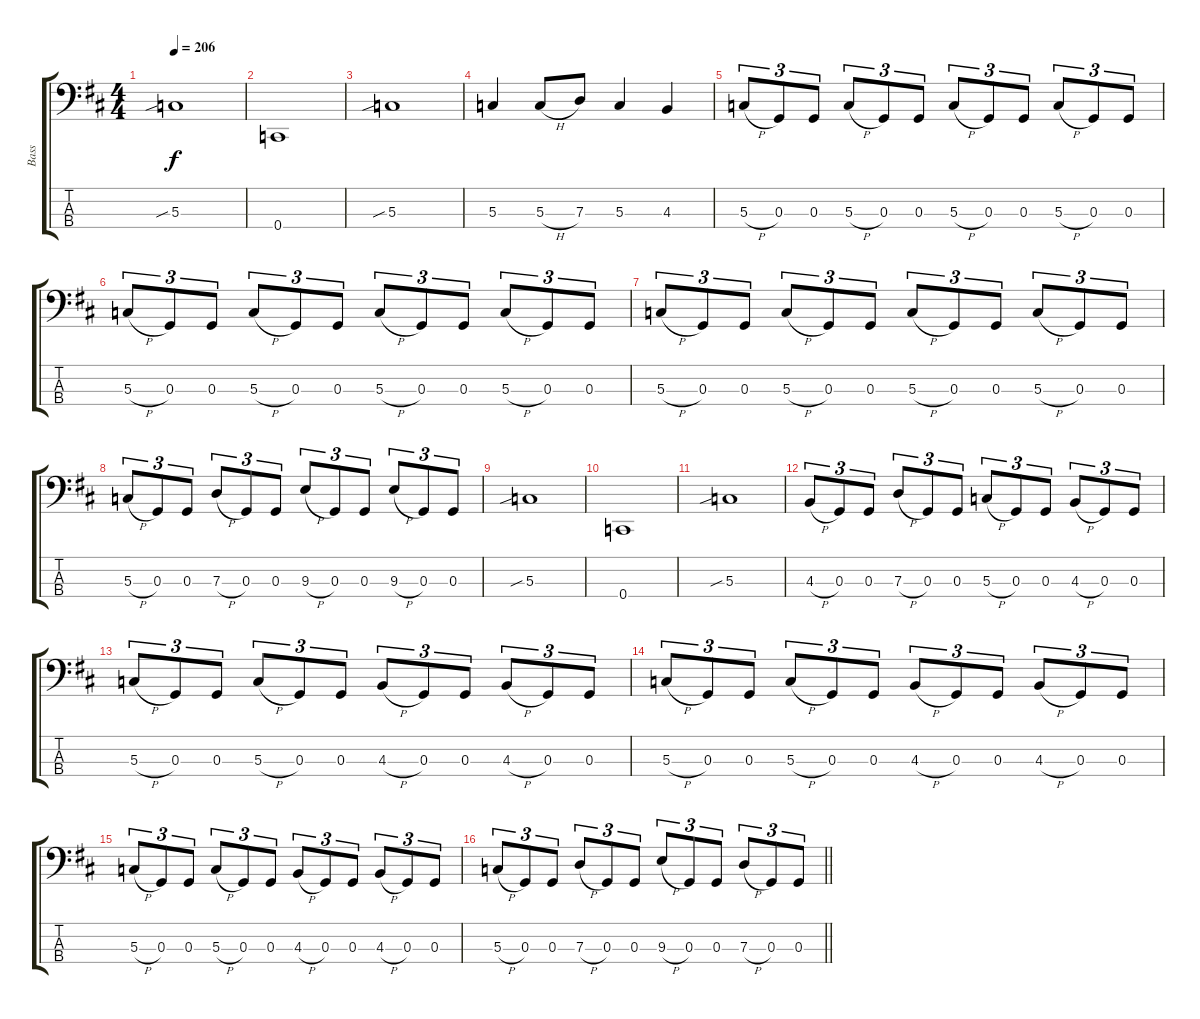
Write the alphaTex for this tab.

\track ("Bass" "Bass") {instrument electricbassfinger}
\staff {score tabs}
\tuning (F2 C2 G1 C1) {hide}
\ts (4 4)
\tempo 206
\clef f4
\ks d
5.3{sib}.1{dy f} |
0.4.1 |
5.3{sib}.1 |
5.3.4 5.3{h}.8 7.3.8 5.3.4 4.3.4 |
5.3{h}.8{tu (3 2)} 0.3.8{tu (3 2)} 0.3.8{tu (3 2)} 5.3{h}.8{tu (3 2)} 0.3.8{tu (3 2)} 0.3.8{tu (3 2)} 5.3{h}.8{tu (3 2)} 0.3.8{tu (3 2)} 0.3.8{tu (3 2)} 5.3{h}.8{tu (3 2)} 0.3.8{tu (3 2)} 0.3.8{tu (3 2)} |
5.3{h}.8{tu (3 2)} 0.3.8{tu (3 2)} 0.3.8{tu (3 2)} 5.3{h}.8{tu (3 2)} 0.3.8{tu (3 2)} 0.3.8{tu (3 2)} 5.3{h}.8{tu (3 2)} 0.3.8{tu (3 2)} 0.3.8{tu (3 2)} 5.3{h}.8{tu (3 2)} 0.3.8{tu (3 2)} 0.3.8{tu (3 2)} |
5.3{h}.8{tu (3 2)} 0.3.8{tu (3 2)} 0.3.8{tu (3 2)} 5.3{h}.8{tu (3 2)} 0.3.8{tu (3 2)} 0.3.8{tu (3 2)} 5.3{h}.8{tu (3 2)} 0.3.8{tu (3 2)} 0.3.8{tu (3 2)} 5.3{h}.8{tu (3 2)} 0.3.8{tu (3 2)} 0.3.8{tu (3 2)} |
5.3{h}.8{tu (3 2)} 0.3.8{tu (3 2)} 0.3.8{tu (3 2)} 7.3{h}.8{tu (3 2)} 0.3.8{tu (3 2)} 0.3.8{tu (3 2)} 9.3{h}.8{tu (3 2)} 0.3.8{tu (3 2)} 0.3.8{tu (3 2)} 9.3{h}.8{tu (3 2)} 0.3.8{tu (3 2)} 0.3.8{tu (3 2)} |
5.3{sib}.1 |
0.4.1 |
5.3{sib}.1 |
4.3{h}.8{tu (3 2)} 0.3.8{tu (3 2)} 0.3.8{tu (3 2)} 7.3{h}.8{tu (3 2)} 0.3.8{tu (3 2)} 0.3.8{tu (3 2)} 5.3{h}.8{tu (3 2)} 0.3.8{tu (3 2)} 0.3.8{tu (3 2)} 4.3{h}.8{tu (3 2)} 0.3.8{tu (3 2)} 0.3.8{tu (3 2)} |
5.3{h}.8{tu (3 2)} 0.3.8{tu (3 2)} 0.3.8{tu (3 2)} 5.3{h}.8{tu (3 2)} 0.3.8{tu (3 2)} 0.3.8{tu (3 2)} 4.3{h}.8{tu (3 2)} 0.3.8{tu (3 2)} 0.3.8{tu (3 2)} 4.3{h}.8{tu (3 2)} 0.3.8{tu (3 2)} 0.3.8{tu (3 2)} |
5.3{h}.8{tu (3 2)} 0.3.8{tu (3 2)} 0.3.8{tu (3 2)} 5.3{h}.8{tu (3 2)} 0.3.8{tu (3 2)} 0.3.8{tu (3 2)} 4.3{h}.8{tu (3 2)} 0.3.8{tu (3 2)} 0.3.8{tu (3 2)} 4.3{h}.8{tu (3 2)} 0.3.8{tu (3 2)} 0.3.8{tu (3 2)} |
5.3{h}.8{tu (3 2)} 0.3.8{tu (3 2)} 0.3.8{tu (3 2)} 5.3{h}.8{tu (3 2)} 0.3.8{tu (3 2)} 0.3.8{tu (3 2)} 4.3{h}.8{tu (3 2)} 0.3.8{tu (3 2)} 0.3.8{tu (3 2)} 4.3{h}.8{tu (3 2)} 0.3.8{tu (3 2)} 0.3.8{tu (3 2)} |
\barLineRight lightlight
5.3{h}.8{tu (3 2)} 0.3.8{tu (3 2)} 0.3.8{tu (3 2)} 7.3{h}.8{tu (3 2)} 0.3.8{tu (3 2)} 0.3.8{tu (3 2)} 9.3{h}.8{tu (3 2)} 0.3.8{tu (3 2)} 0.3.8{tu (3 2)} 7.3{h}.8{tu (3 2)} 0.3.8{tu (3 2)} 0.3.8{tu (3 2)}
